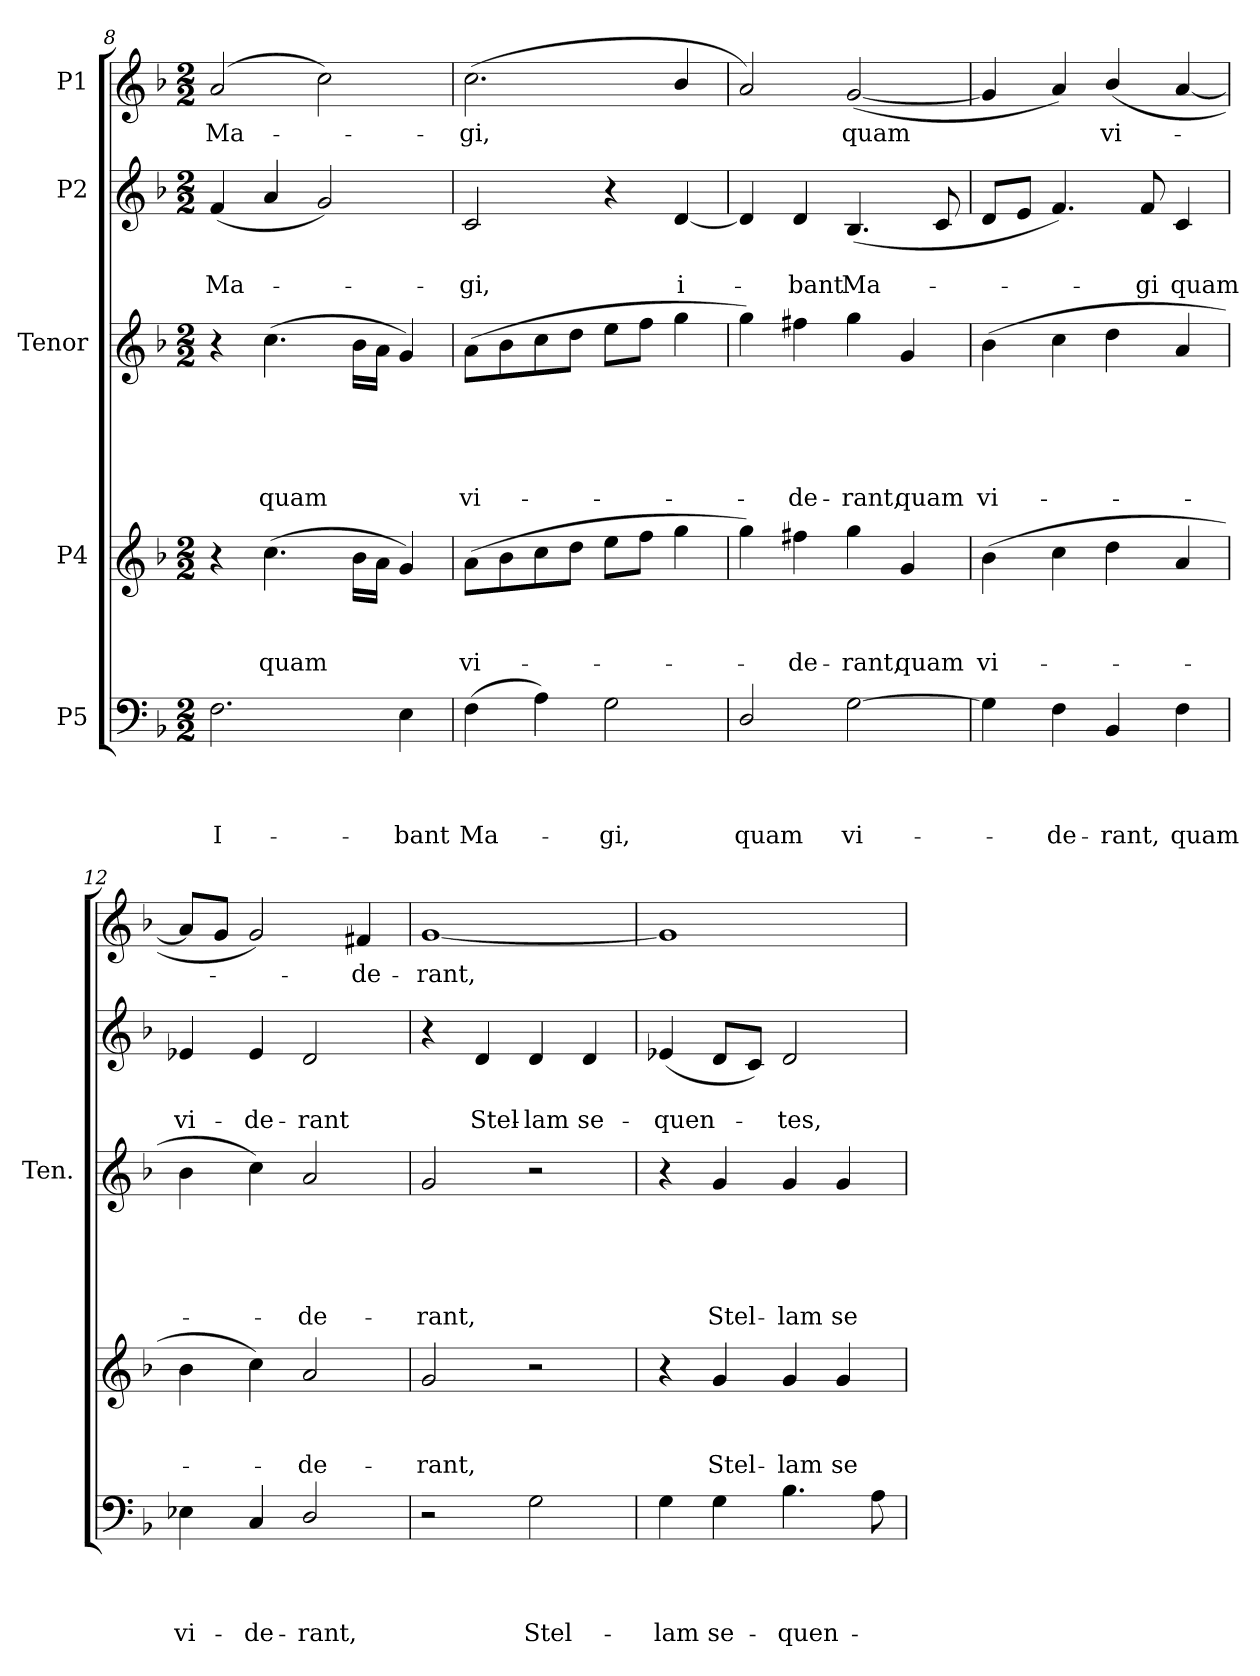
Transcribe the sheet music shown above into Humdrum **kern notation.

**kern	**text	**text	**text	**text	**kern	**text	**text	**text	**kern	**text	**text	**text	**text	**text	**kern	**text	**text	**kern	**text
*part5	*part5	*part5	*part5	*part5	*part4	*part4	*part4	*part4	*part3	*part3	*part3	*part3	*part3	*part3	*part2	*part2	*part2	*part1	*part1
*staff5	*staff5	*staff5	*staff5	*staff5	*staff4	*staff4	*staff4	*staff4	*staff3	*staff3	*staff3	*staff3	*staff3	*staff3	*staff2	*staff2	*staff2	*staff1	*staff1
*I"P5	*	*	*	*	*I"P4	*	*	*	*I"Tenor	*	*	*	*	*	*I"P2	*	*	*I"P1	*
*	*	*	*	*	*	*	*	*	*I'Ten.	*	*	*	*	*	*	*	*	*	*
*clefF4	*	*	*	*	*clefG2	*	*	*	*clefG2	*	*	*	*	*	*clefG2	*	*	*clefG2	*
*	*	*	*	*	*ITrd7c12	*	*	*	*ITrd7c12	*	*	*	*	*	*	*	*	*	*
*k[b-]	*	*	*	*	*k[b-]	*	*	*	*k[b-]	*	*	*	*	*	*k[b-]	*	*	*k[b-]	*
*F:	*	*	*	*	*F:	*	*	*	*F:	*	*	*	*	*	*F:	*	*	*F:	*
*M2/2	*	*	*	*	*M2/2	*	*	*	*M2/2	*	*	*	*	*	*M2/2	*	*	*M2/2	*
=8	=8	=8	=8	=8	=8	=8	=8	=8	=8	=8	=8	=8	=8	=8	=8	=8	=8	=8	=8
!	!	!	!	!LO:LY:b	!	!	!	!	!	!	!	!	!	!	!	!	!LO:LY:b	!	!LO:LY:b
2.F\	.	.	.	I-	4r	.	.	.	4r	.	.	.	.	.	(<4f/	.	Ma-	(<2a/	Ma-
!	!	!	!	!	!	!	!	!LO:LY:b	!	!	!	!	!	!LO:LY:b	!	!	!	!	!
.	.	.	.	.	(>4.c\	.	.	quam	(>4.c\	.	.	.	.	quam	4a/	.	.	.	.
.	.	.	.	.	.	.	.	.	.	.	.	.	.	.	2g/)	.	.	2cc\)	.
.	.	.	.	.	16B-\LL	.	.	.	16B-\LL	.	.	.	.	.	.	.	.	.	.
.	.	.	.	.	16A\JJ	.	.	.	16A\JJ	.	.	.	.	.	.	.	.	.	.
!	!	!	!	!LO:LY:b	!	!	!	!	!	!	!	!	!	!	!	!	!	!	!
4E\	.	.	.	-bant	4G/)	.	.	.	4G/)	.	.	.	.	.	.	.	.	.	.
=9	=9	=9	=9	=9	=9	=9	=9	=9	=9	=9	=9	=9	=9	=9	=9	=9	=9	=9	=9
!	!	!	!	!LO:LY:b	!	!	!	!LO:LY:b	!	!	!	!	!	!LO:LY:b	!	!	!LO:LY:b	!	!LO:LY:b
(>4F\	.	.	.	Ma-	(>8A\L	.	.	vi-	(>8A\L	.	.	.	.	vi-	2c/	.	-gi,	(<2.cc\	-gi,
.	.	.	.	.	8B-\	.	.	.	8B-\	.	.	.	.	.	.	.	.	.	.
4A\)	.	.	.	.	8c\	.	.	.	8c\	.	.	.	.	.	.	.	.	.	.
.	.	.	.	.	8d\J	.	.	.	8d\J	.	.	.	.	.	.	.	.	.	.
!	!	!	!	!LO:LY:b	!	!	!	!	!	!	!	!	!	!	!	!	!	!	!
2G\	.	.	.	-gi,	8e\L	.	.	.	8e\L	.	.	.	.	.	4r	.	.	.	.
.	.	.	.	.	8f\J	.	.	.	8f\J	.	.	.	.	.	.	.	.	.	.
!	!	!	!	!	!	!	!	!	!	!	!	!	!	!	!	!	!LO:LY:b	!	!
.	.	.	.	.	4g\	.	.	.	4g\	.	.	.	.	.	[<4d/	.	i-	4b-/	.
=10	=10	=10	=10	=10	=10	=10	=10	=10	=10	=10	=10	=10	=10	=10	=10	=10	=10	=10	=10
!	!	!	!	!LO:LY:b	!	!	!	!	!	!	!	!	!	!	!	!	!	!	!
2D/	.	.	.	quam	4g\)	.	.	.	4g\)	.	.	.	.	.	4d/]	.	.	2a/)	.
!	!	!	!	!	!	!	!	!LO:LY:b	!	!	!	!	!	!LO:LY:b	!	!	!LO:LY:b	!	!
.	.	.	.	.	4f#X\	.	.	-de-	4f#X\	.	.	.	.	-de-	4d/	.	-bant	.	.
!	!	!	!	!LO:LY:b	!	!	!	!LO:LY:b	!	!	!	!	!	!LO:LY:b	!	!	!LO:LY:b	!	!LO:LY:b
[>2G\	.	.	.	vi-	4g\	.	.	-rant,	4g\	.	.	.	.	-rant,	(<4.B-/	.	Ma-	(<[<2g/	quam
!	!	!	!	!	!	!	!	!LO:LY:b	!	!	!	!	!	!LO:LY:b	!	!	!	!	!
.	.	.	.	.	4G/	.	.	quam	4G/	.	.	.	.	quam	.	.	.	.	.
.	.	.	.	.	.	.	.	.	.	.	.	.	.	.	8c/	.	.	.	.
!!LO:LB:g=z
=11	=11	=11	=11	=11	=11	=11	=11	=11	=11	=11	=11	=11	=11	=11	=11	=11	=11	=11	=11
!	!	!	!	!	!	!	!	!LO:LY:b	!	!	!	!	!	!LO:LY:b	!	!	!	!	!
4G\]	.	.	.	.	(<4B-\	.	.	vi-	(<4B-\	.	.	.	.	vi-	8d/L	.	.	4g/]	.
.	.	.	.	.	.	.	.	.	.	.	.	.	.	.	8e/J	.	.	.	.
!	!	!	!	!LO:LY:b	!	!	!	!	!	!	!	!	!	!	!	!	!	!	!
4F\	.	.	.	-de-	4c\	.	.	.	4c\	.	.	.	.	.	4.f/)	.	.	4a/)	.
!	!	!	!	!LO:LY:b	!	!	!	!	!	!	!	!	!	!	!	!	!	!	!LO:LY:b
4BB-/	.	.	.	-rant,	4d\	.	.	.	4d\	.	.	.	.	.	.	.	.	(<4b-/	vi-
!	!	!	!	!	!	!	!	!	!	!	!	!	!	!	!	!	!LO:LY:b	!	!
.	.	.	.	.	.	.	.	.	.	.	.	.	.	.	8f/	.	-gi	.	.
!	!	!	!	!LO:LY:b	!	!	!	!	!	!	!	!	!	!	!	!	!LO:LY:b	!	!
4F\	.	.	.	quam	4A/	.	.	.	4A/	.	.	.	.	.	4c/	.	quam	[<4a/	.
=12	=12	=12	=12	=12	=12	=12	=12	=12	=12	=12	=12	=12	=12	=12	=12	=12	=12	=12	=12
!	!	!	!	!LO:LY:b	!	!	!	!	!	!	!	!	!	!	!	!	!LO:LY:b	!	!
4E-X\	.	.	.	vi-	4B-\	.	.	.	4B-\	.	.	.	.	.	4e-X/	.	vi-	8a/L]	.
.	.	.	.	.	.	.	.	.	.	.	.	.	.	.	.	.	.	8g/J	.
!	!	!	!	!LO:LY:b	!	!	!	!	!	!	!	!	!	!	!	!	!LO:LY:b	!	!
4C/	.	.	.	-de-	4c\)	.	.	.	4c\)	.	.	.	.	.	4e-/	.	-de-	2g/)	.
!	!	!	!	!LO:LY:b	!	!	!	!LO:LY:b	!	!	!	!	!	!LO:LY:b	!	!	!LO:LY:b	!	!
2D/	.	.	.	-rant,	2A/	.	.	-de-	2A/	.	.	.	.	-de-	2d/	.	-rant	.	.
!	!	!	!	!	!	!	!	!	!	!	!	!	!	!	!	!	!	!	!LO:LY:b
.	.	.	.	.	.	.	.	.	.	.	.	.	.	.	.	.	.	4f#X/	-de-
=13	=13	=13	=13	=13	=13	=13	=13	=13	=13	=13	=13	=13	=13	=13	=13	=13	=13	=13	=13
!	!	!	!	!	!	!	!	!LO:LY:b	!	!	!	!	!	!LO:LY:b	!	!	!	!	!LO:LY:b
2r	.	.	.	.	2G/	.	.	-rant,	2G/	.	.	.	.	-rant,	4r	.	.	[<1g	-rant,
!	!	!	!	!	!	!	!	!	!	!	!	!	!	!	!	!	!LO:LY:b	!	!
.	.	.	.	.	.	.	.	.	.	.	.	.	.	.	4d/	.	Stel-	.	.
!	!	!	!	!LO:LY:b	!	!	!	!	!	!	!	!	!	!	!	!	!LO:LY:b	!	!
2G\	.	.	.	Stel-	2r	.	.	.	2r	.	.	.	.	.	4d/	.	-lam	.	.
!	!	!	!	!	!	!	!	!	!	!	!	!	!	!	!	!	!LO:LY:b	!	!
.	.	.	.	.	.	.	.	.	.	.	.	.	.	.	4d/	.	se-	.	.
=14	=14	=14	=14	=14	=14	=14	=14	=14	=14	=14	=14	=14	=14	=14	=14	=14	=14	=14	=14
!	!	!	!	!LO:LY:b	!	!	!	!	!	!	!	!	!	!	!	!	!LO:LY:b	!	!
4G\	.	.	.	-lam	4r	.	.	.	4r	.	.	.	.	.	(<4e-X/	.	-quen-	1g]	.
!	!	!	!	!LO:LY:b	!	!	!	!LO:LY:b	!	!	!	!	!	!LO:LY:b	!	!	!	!	!
4G\	.	.	.	se-	4G/	.	.	Stel-	4G/	.	.	.	.	Stel-	8d/L	.	.	.	.
.	.	.	.	.	.	.	.	.	.	.	.	.	.	.	8c/J)	.	.	.	.
!	!	!	!	!LO:LY:b	!	!	!	!LO:LY:b	!	!	!	!	!	!LO:LY:b	!	!	!LO:LY:b	!	!
4.B-\	.	.	.	-quen-	4G/	.	.	-lam	4G/	.	.	.	.	-lam	2d/	.	-tes,	.	.
!	!	!	!	!	!	!	!	!LO:LY:b	!	!	!	!	!	!LO:LY:b	!	!	!	!	!
.	.	.	.	.	4G/	.	.	se-	4G/	.	.	.	.	se-	.	.	.	.	.
8A\	.	.	.	.	.	.	.	.	.	.	.	.	.	.	.	.	.	.	.
=	=	=	=	=	=	=	=	=	=	=	=	=	=	=	=	=	=	=	=
*-	*-	*-	*-	*-	*-	*-	*-	*-	*-	*-	*-	*-	*-	*-	*-	*-	*-	*-	*-
